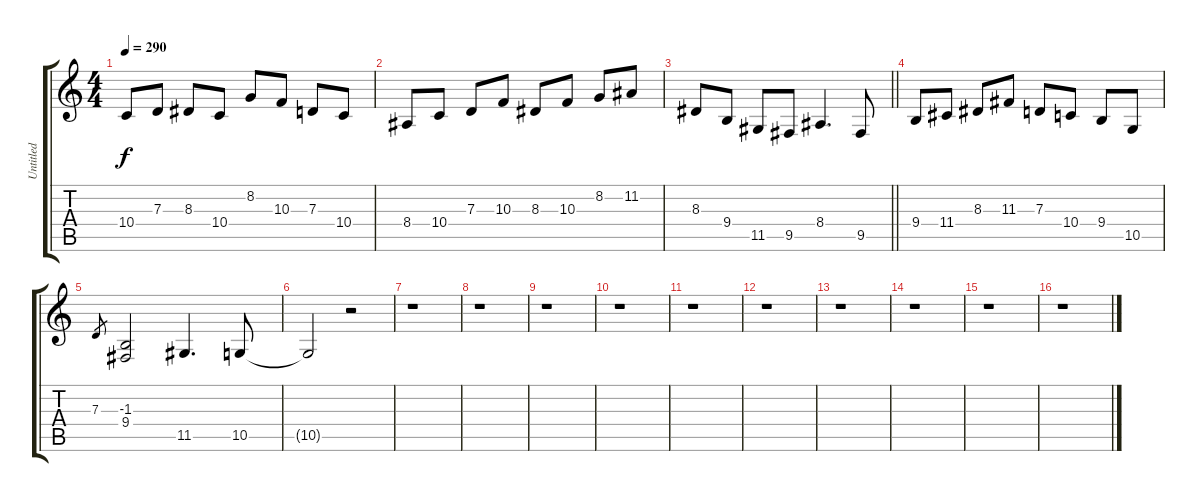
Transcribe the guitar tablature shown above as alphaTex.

\track ("Untitled" "Untitled") {instrument tenorsax}
\staff {score tabs}
\tuning (E4 B3 G3 D3 A2 E2) {hide}
\ts (4 4)
\tempo 290
\clef g2
\ks c
10.4.8{dy f} 7.3.8 8.3.8 10.4.8 8.2.8 10.3.8 7.3.8 10.4.8 |
8.4.8 10.4.8 7.3.8 10.3.8 8.3.8 10.3.8 8.2.8 11.2.8 |
\barLineRight lightlight
8.3.8 9.4.8 11.5.8 9.5.8 8.4.4{d} 9.5.8 |
9.4.8 11.4.8 8.3.8 11.3.8 7.3.8 10.4.8 9.4.8 10.5.8 |
7.3.8{gr} (-1.3 9.4).2 11.5.4{d} 10.5.8 |
10.5{t}.2 r.2 |
r.1 |
r.1 |
r.1 |
r.1 |
r.1 |
r.1 |
r.1 |
r.1 |
r.1 |
r.1
